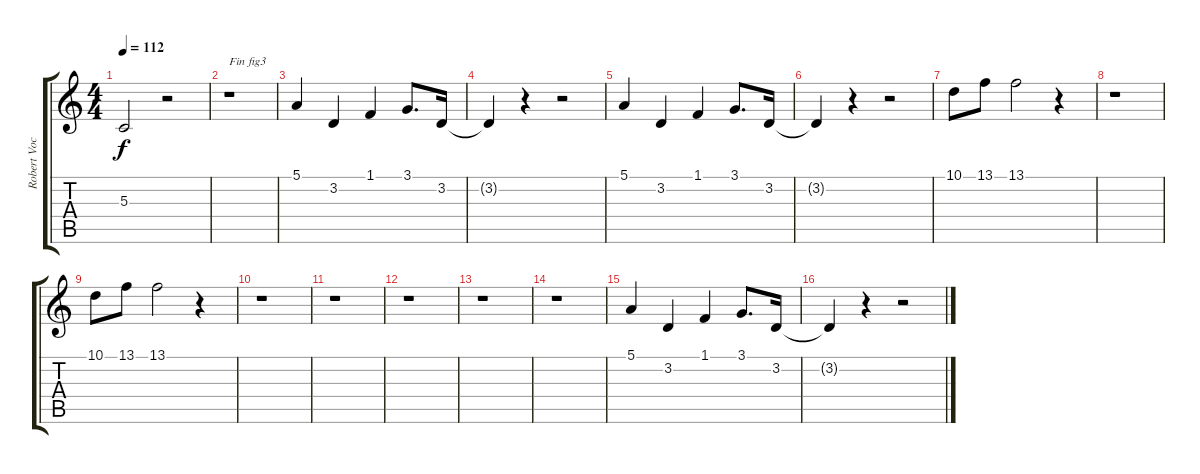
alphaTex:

\track ("Robert Vocal" "Robert Voc") {instrument tenorsax}
\staff {score tabs}
\tuning (E4 B3 G3 D3 A2 E2) {hide}
\ts (4 4)
\tempo 112
\clef g2
\ks c
5.3.2{dy f} r.2 |
r.1{txt "Fin fig3"} |
5.1.4 3.2.4 1.1.4 3.1.8{d} 3.2.16 |
3.2{t}.4 r.4 r.2 |
5.1.4 3.2.4 1.1.4 3.1.8{d} 3.2.16 |
3.2{t}.4 r.4 r.2 |
10.1.8 13.1.8 13.1.2 r.4 |
r.1 |
10.1.8 13.1.8 13.1.2 r.4 |
r.1 |
r.1 |
r.1 |
r.1 |
r.1 |
5.1.4 3.2.4 1.1.4 3.1.8{d} 3.2.16 |
3.2{t}.4 r.4 r.2
